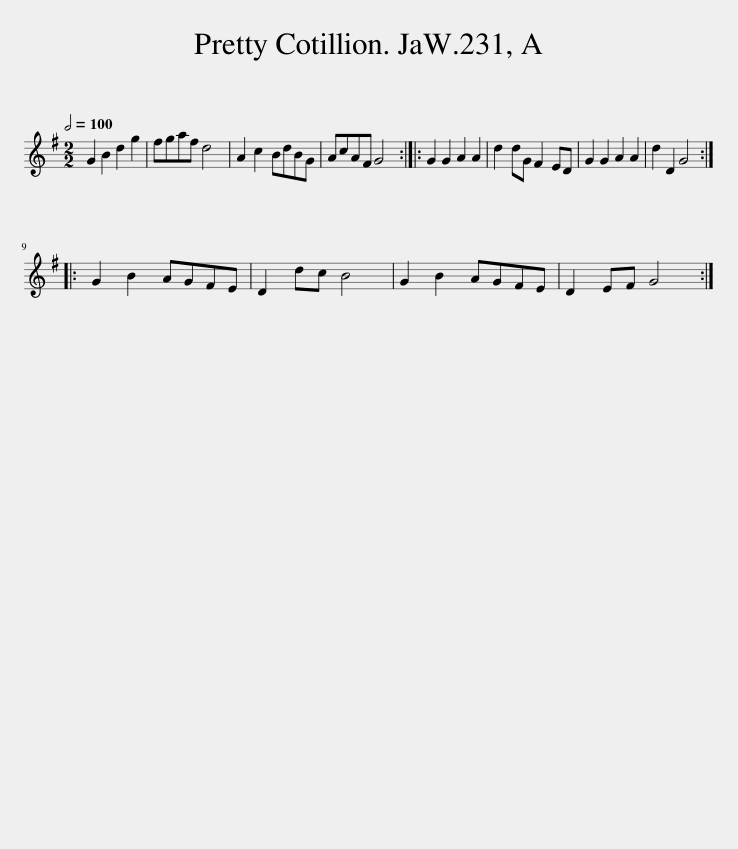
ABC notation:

X:1
L:1/8
Q:1/2=100
M:2/2
I:linebreak $
K:G
V:1 treble
V:1
 G2 B2 d2 g2 | fgaf d4 | A2 c2 BdBG | AcAF G4 :: G2 G2 A2 A2 | %5
 d2 dG F2 ED | G2 G2 A2 A2 | d2 D2 G4 ::$ G2 B2 AGFE | D2 dc B4 | %10
 G2 B2 AGFE | D2 EF G4 :| %12
